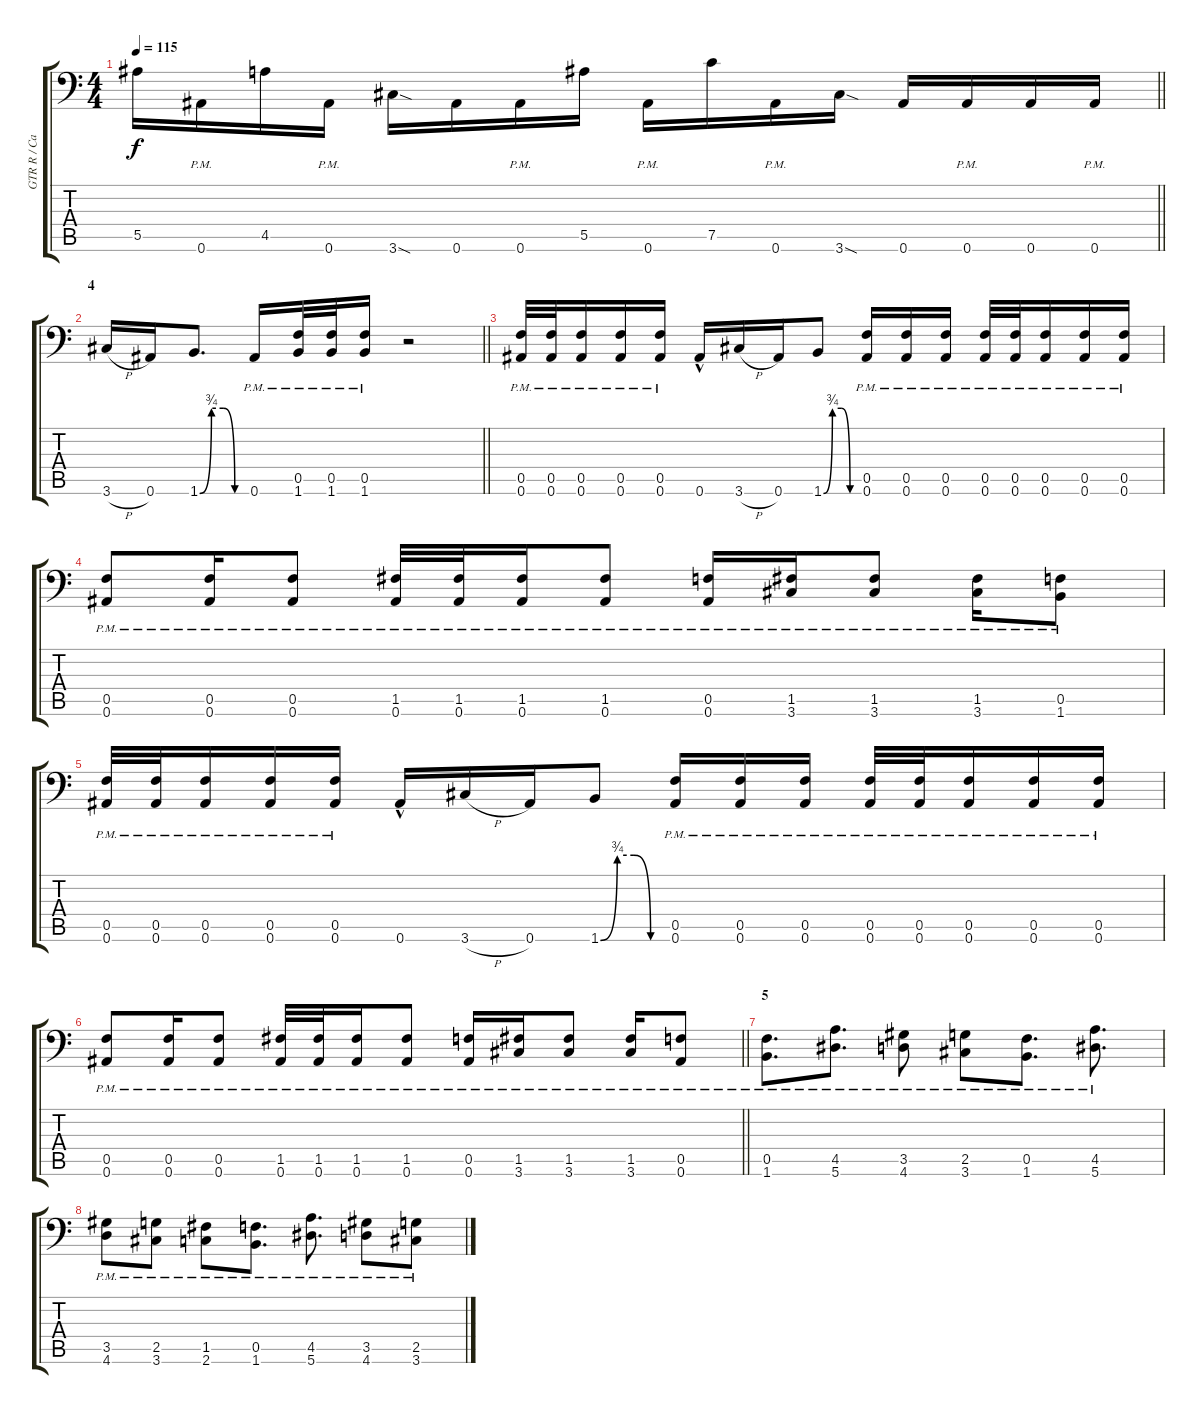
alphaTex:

\track ("GTR R / Carlos" "GTR R / Ca") {instrument overdrivenguitar}
\staff {score tabs}
\tuning (C4 G3 Eb3 Bb2 F2 Bb1) {hide}
\ts (4 4)
\tempo 115
\clef f4
\barLineRight lightlight
\ks c
5.5.16{dy f} 0.6{pm}.16 4.5.16 0.6{pm}.16 3.6{sod}.16 0.6.16 0.6{pm}.16 5.5.16 0.6{pm}.16 7.5.16 0.6{pm}.16 3.6{sod}.16 0.6.16 0.6{pm}.16 0.6.16 0.6{pm}.16 |
\section ("" "4")
\barLineRight lightlight
3.6{h}.16 0.6.16 1.6{be (custom 0 0 15 3 30 3 45 0 60 0)}.8{d} 0.6{pm}.16 (0.5{pm} 1.6{pm}).32 (0.5{pm} 1.6{pm}).32 (0.5{pm} 1.6{pm}).16 r.2 |
\section ("" "")
(0.5{pm} 0.6{pm}).32 (0.5{pm} 0.6{pm}).32 (0.5{pm} 0.6{pm}).16 (0.5{pm} 0.6{pm}).16 (0.5{pm} 0.6{pm}).16 0.6{hac}.16 3.6{h}.16 0.6.16 1.6{be (custom 0 0 15 3 30 3 45 0 60 0)}.8 (0.5{pm} 0.6{pm}).16 (0.5{pm} 0.6{pm}).16 (0.5{pm} 0.6{pm}).16 (0.5{pm} 0.6{pm}).32 (0.5{pm} 0.6{pm}).32 (0.5{pm} 0.6{pm}).16 (0.5{pm} 0.6{pm}).16 (0.5{pm} 0.6{pm}).16 |
(0.5{pm} 0.6{pm}).8 (0.5{pm} 0.6{pm}).16 (0.5{pm} 0.6{pm}).8 (1.5{pm} 0.6{pm}).32 (1.5{pm} 0.6{pm}).32 (1.5{pm} 0.6{pm}).16 (1.5{pm} 0.6{pm}).8 (0.5{pm} 0.6{pm}).16 (1.5{pm} 3.6{pm}).16 (1.5{pm} 3.6{pm}).8 (1.5{pm} 3.6{pm}).16 (0.5{pm} 1.6{pm}).8 |
(0.5{pm} 0.6{pm}).32 (0.5{pm} 0.6{pm}).32 (0.5{pm} 0.6{pm}).16 (0.5{pm} 0.6{pm}).16 (0.5{pm} 0.6{pm}).16 0.6{hac}.16 3.6{h}.16 0.6.16 1.6{be (custom 0 0 15 3 30 3 45 0 60 0)}.8 (0.5{pm} 0.6{pm}).16 (0.5{pm} 0.6{pm}).16 (0.5{pm} 0.6{pm}).16 (0.5{pm} 0.6{pm}).32 (0.5{pm} 0.6{pm}).32 (0.5{pm} 0.6{pm}).16 (0.5{pm} 0.6{pm}).16 (0.5{pm} 0.6{pm}).16 |
\barLineRight lightlight
(0.5{pm} 0.6{pm}).8 (0.5{pm} 0.6{pm}).16 (0.5{pm} 0.6{pm}).8 (1.5{pm} 0.6{pm}).32 (1.5{pm} 0.6{pm}).32 (1.5{pm} 0.6{pm}).16 (1.5{pm} 0.6{pm}).8 (0.5{pm} 0.6{pm}).16 (1.5{pm} 3.6{pm}).16 (1.5{pm} 3.6{pm}).8 (1.5{pm} 3.6{pm}).16 (0.5{pm} 0.6{pm}).8 |
\section ("" "5")
(0.5{pm} 1.6{pm}).8{d} (4.5{pm} 5.6{pm}).8{d} (3.5{pm} 4.6{pm}).8 (2.5{pm} 3.6{pm}).8 (0.5{pm} 1.6{pm}).8{d} (4.5{pm} 5.6{pm}).8{d} |
(3.5{pm} 4.6{pm}).8 (2.5{pm} 3.6{pm}).8 (1.5{pm} 2.6{pm}).8 (0.5{pm} 1.6{pm}).8{d} (4.5{pm} 5.6{pm}).8{d} (3.5{pm} 4.6{pm}).8 (2.5{pm} 3.6{pm}).8
